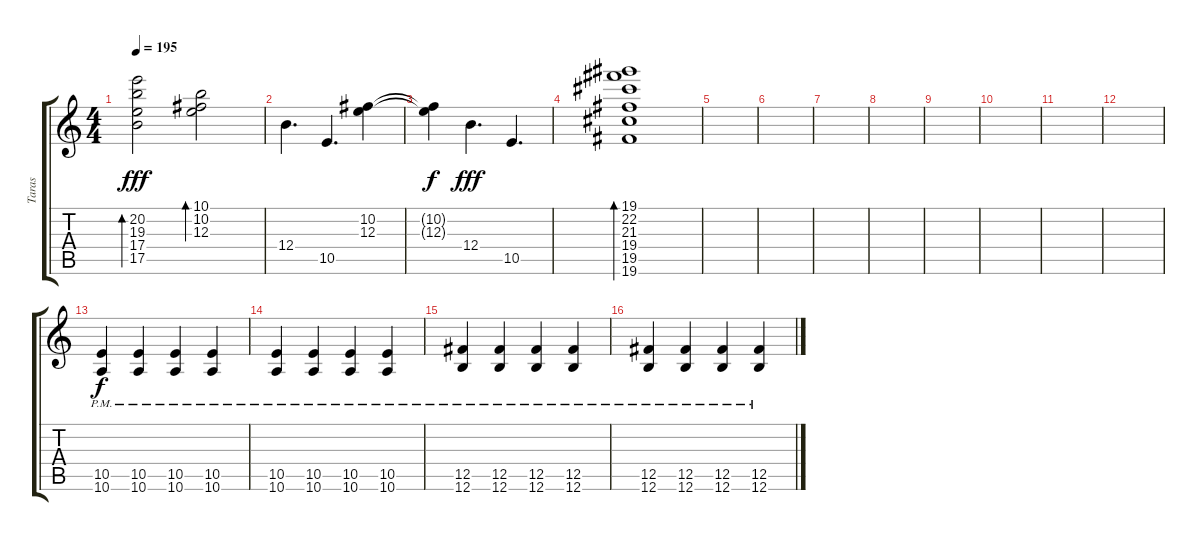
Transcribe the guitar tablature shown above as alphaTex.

\track ("Taras" "Taras") {instrument distortionguitar}
\staff {score tabs}
\tuning (Db4 Ab3 E3 B2 Gb2 B1) {hide}
\ts (4 4)
\tempo 195
\clef g2
\ks c
(20.2 19.3 17.4 17.5).2{bd 480 dy fff} (10.1 10.2 12.3).2{bd 480} |
12.4.4{d} 10.5.4{d} (10.2 12.3).4 |
(10.2{t} 12.3{t}).4{dy f} 12.4.4{d dy fff} 10.5.4{d} |
(19.1 22.2 21.3 19.4 19.5 19.6).1{bd 480} |
|
|
|
|
|
|
|
|
(10.5{pm} 10.6{pm}).4{dy f volume 16 balance 6 instrument distortionguitar} (10.5{pm} 10.6{pm}).4 (10.5{pm} 10.6{pm}).4 (10.5{pm} 10.6{pm}).4 |
(10.5{pm} 10.6{pm}).4 (10.5{pm} 10.6{pm}).4 (10.5{pm} 10.6{pm}).4 (10.5{pm} 10.6{pm}).4 |
(12.5{pm} 12.6{pm}).4 (12.5{pm} 12.6{pm}).4 (12.5{pm} 12.6{pm}).4 (12.5{pm} 12.6{pm}).4 |
(12.5{pm} 12.6{pm}).4 (12.5{pm} 12.6{pm}).4 (12.5{pm} 12.6{pm}).4 (12.5{pm} 12.6{pm}).4
